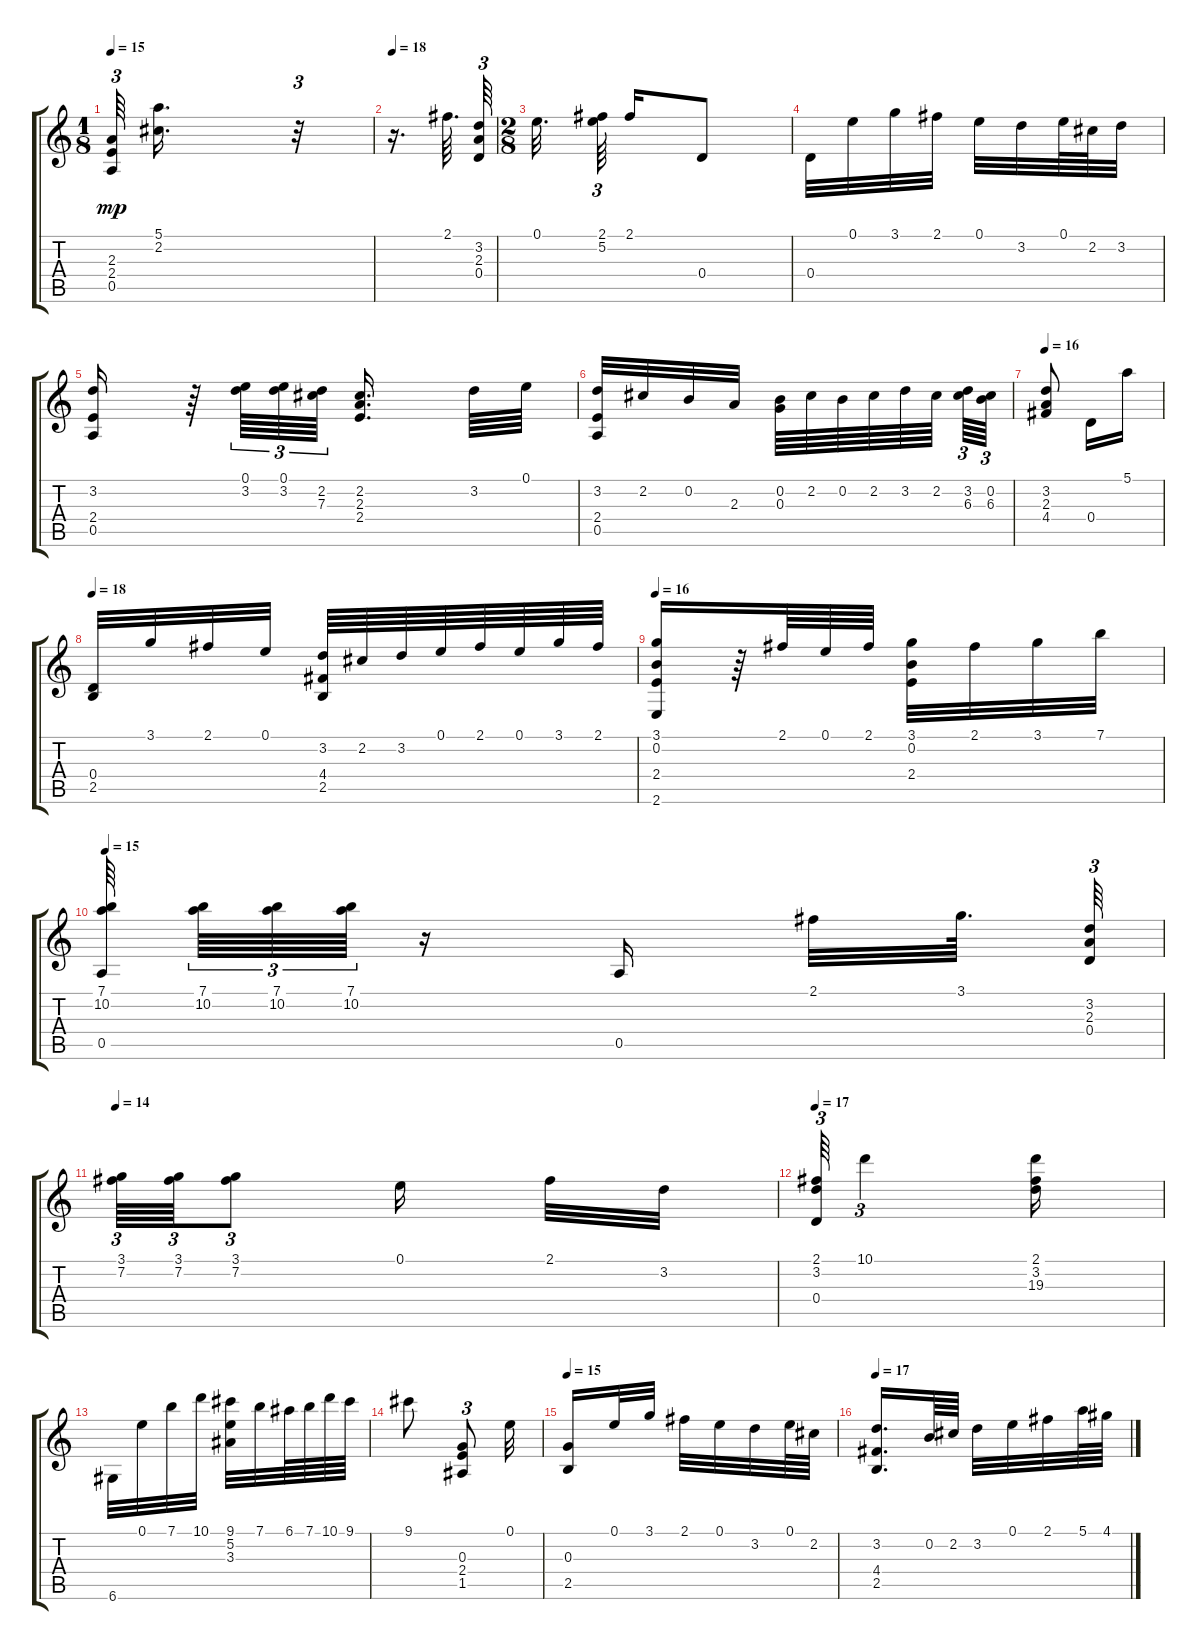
\track "" {instrument acousticguitarnylon}
\staff {score tabs}
\tuning (E4 B3 G3 D3 A2 D2) {hide}
\ts (1 8)
\tempo 15
\clef g2
\ks c
(2.3 2.4 0.5).64{tu (3 2) dy mp} (5.1 2.2).16{d} r.32{tu (3 2)} |
\tempo 18
r.16{d} 2.1.64{d} (3.2 2.3 0.4).64{tu (3 2)} |
\ts (2 8)
0.1.32{d} (2.1 5.2).64{tu (3 2)} 2.1.16 0.4.8 |
0.4.32 0.1.32 3.1.32 2.1.32 0.1.32 3.2.32 0.1.64 2.2.64 3.2.32 |
(3.2 2.4 0.5).16 r.64 (0.1 3.2).64{tu (3 2)} (0.1 3.2).64{tu (3 2)} (2.2 7.3).64{tu (3 2)} (2.2 2.3 2.4).16{d} 3.2.64 0.1.64 |
(3.2 2.4 0.5).32 2.2.32 0.2.32 2.3.32 (0.2 0.3).64 2.2.64 0.2.64 2.2.64 3.2.64 2.2.64 (3.2 6.3).64{tu (3 2)} (0.2 6.3).64{tu (3 2)} |
\tempo 16
(3.2 2.3 4.4).8 0.4.16 5.1.16 |
\tempo 18
(0.4 2.5).32 3.1.32 2.1.32 0.1.32 (3.2 4.4 2.5).64 2.2.64 3.2.64 0.1.64 2.1.64 0.1.64 3.1.64 2.1.64 |
\tempo 16
(3.1 0.2 2.4 2.6).16 r.64 2.1.64 0.1.64 2.1.64 (3.1 0.2 2.4).32 2.1.32 3.1.32 7.1.32 |
\tempo 15
(7.1 10.2 0.5).64 (7.1 10.2).64{tu (3 2)} (7.1 10.2).64{tu (3 2)} (7.1 10.2).64{tu (3 2)} r.16 0.5.16 2.1.32 3.1.64{d} (3.2 2.3 0.4).64{tu (3 2)} |
\tempo 14
(3.1 7.2).64{tu (3 2)} (3.1 7.2).64{tu (3 2)} (3.1 7.2).8{tu (3 2)} 0.1.16 2.1.32 3.2.32 |
\tempo 17
(2.1 3.2 0.4).64{tu (3 2)} 10.1.4{tu (3 2)} (2.1 3.2 19.3).16 |
6.6.32 0.1.32 7.1.32 10.1.32 (9.1 5.2 3.3).32 7.1.32 6.1.64 7.1.64 10.1.64 9.1.64 |
9.1.8 (0.3 2.4 1.5).8{tu (3 2)} 0.1.32 |
\tempo 15
(0.3 2.5).16 0.1.32 3.1.32 2.1.32 0.1.32 3.2.32 0.1.64 2.2.64 |
\tempo 17
(3.2 4.4 2.5).16{d} 0.2.64 2.2.64 3.2.32 0.1.32 2.1.32 5.1.64 4.1.64
